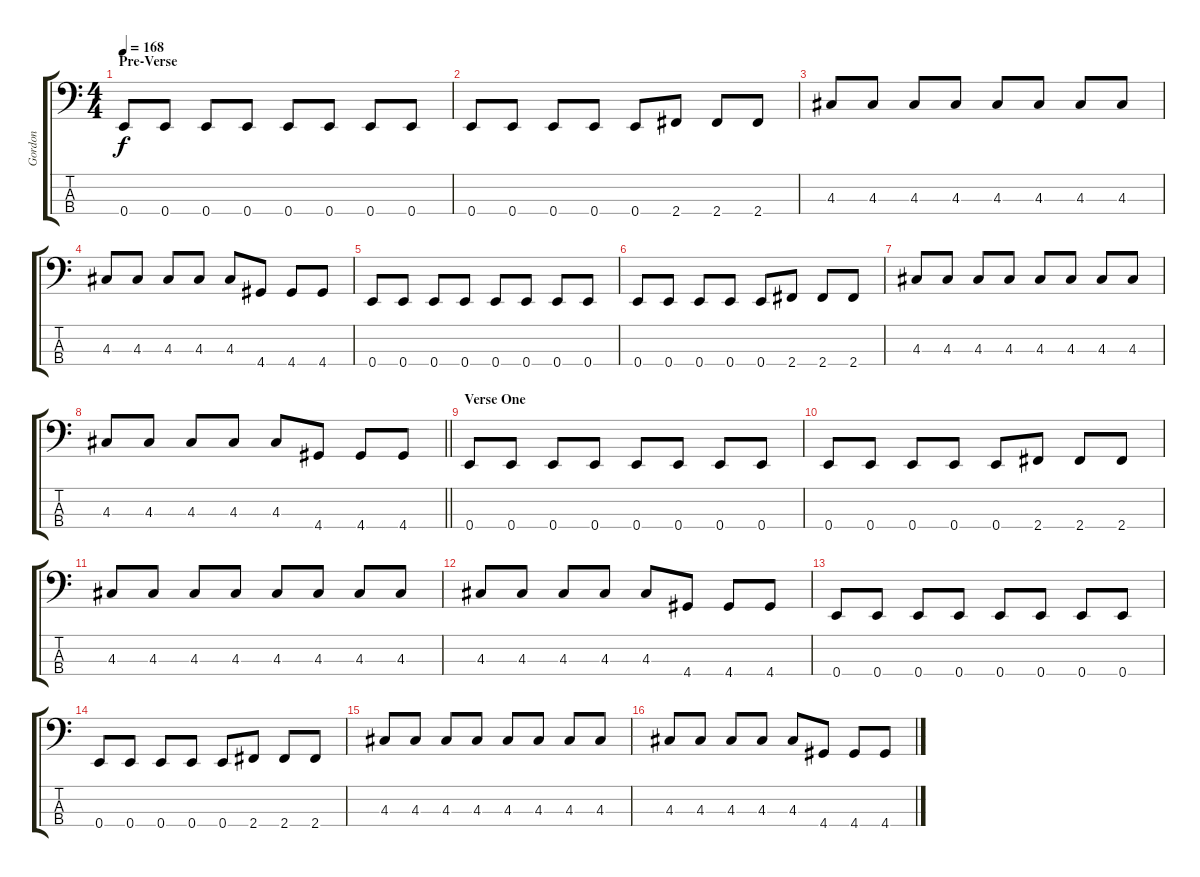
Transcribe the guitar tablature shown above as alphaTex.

\track ("Gordon" "Gordon") {instrument electricbassfinger}
\staff {score tabs}
\tuning (G2 D2 A1 E1) {hide}
\ts (4 4)
\section ("" "Pre-Verse")
\tempo 168
\clef f4
\ks c
0.4.8{dy f} 0.4.8 0.4.8 0.4.8 0.4.8 0.4.8 0.4.8 0.4.8 |
0.4.8 0.4.8 0.4.8 0.4.8 0.4.8 2.4.8 2.4.8 2.4.8 |
4.3.8 4.3.8 4.3.8 4.3.8 4.3.8 4.3.8 4.3.8 4.3.8 |
4.3.8 4.3.8 4.3.8 4.3.8 4.3.8 4.4.8 4.4.8 4.4.8 |
0.4.8 0.4.8 0.4.8 0.4.8 0.4.8 0.4.8 0.4.8 0.4.8 |
0.4.8 0.4.8 0.4.8 0.4.8 0.4.8 2.4.8 2.4.8 2.4.8 |
4.3.8 4.3.8 4.3.8 4.3.8 4.3.8 4.3.8 4.3.8 4.3.8 |
\barLineRight lightlight
4.3.8 4.3.8 4.3.8 4.3.8 4.3.8 4.4.8 4.4.8 4.4.8 |
\section ("" "Verse One")
0.4.8 0.4.8 0.4.8 0.4.8 0.4.8 0.4.8 0.4.8 0.4.8 |
0.4.8 0.4.8 0.4.8 0.4.8 0.4.8 2.4.8 2.4.8 2.4.8 |
4.3.8 4.3.8 4.3.8 4.3.8 4.3.8 4.3.8 4.3.8 4.3.8 |
4.3.8 4.3.8 4.3.8 4.3.8 4.3.8 4.4.8 4.4.8 4.4.8 |
0.4.8 0.4.8 0.4.8 0.4.8 0.4.8 0.4.8 0.4.8 0.4.8 |
0.4.8 0.4.8 0.4.8 0.4.8 0.4.8 2.4.8 2.4.8 2.4.8 |
4.3.8 4.3.8 4.3.8 4.3.8 4.3.8 4.3.8 4.3.8 4.3.8 |
4.3.8 4.3.8 4.3.8 4.3.8 4.3.8 4.4.8 4.4.8 4.4.8
